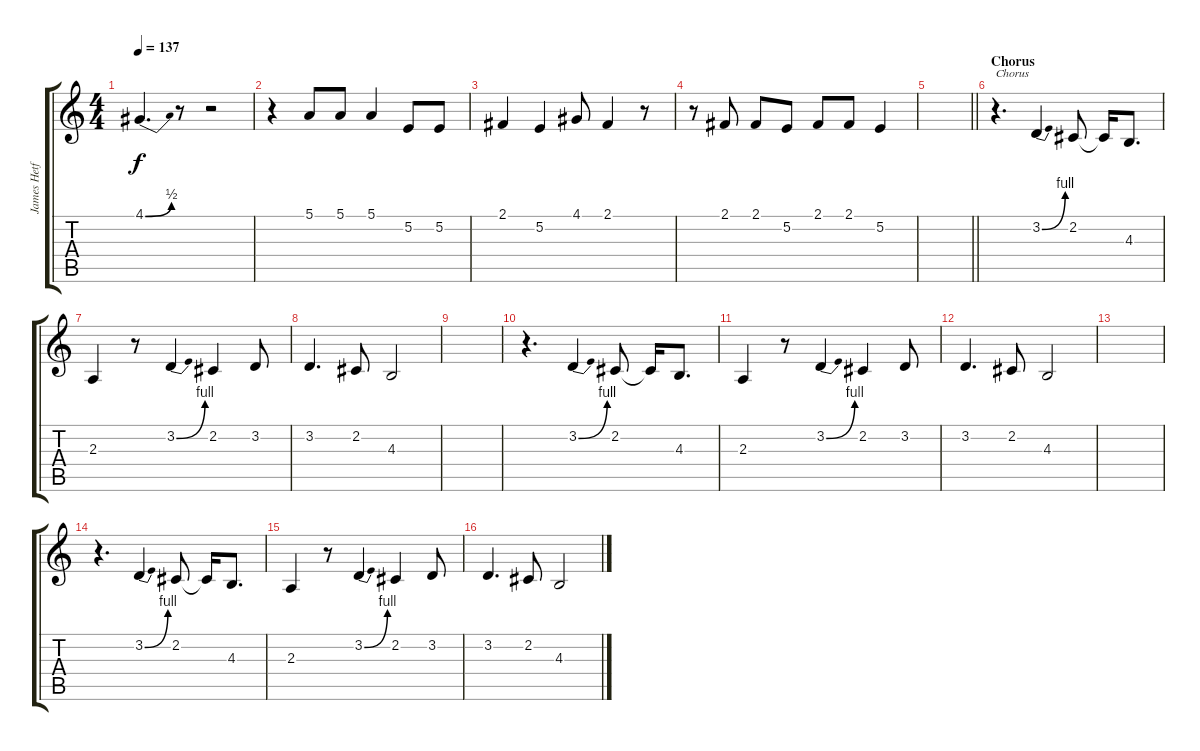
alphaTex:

\track ("James Hetfield" "James Hetf") {instrument harmonica}
\staff {score tabs}
\tuning (E4 B3 G3 D3 A2 E2) {hide}
\ts (4 4)
\tempo 137
\clef g2
\ks c
4.1{be (bend 0 0 60 2)}.4{d dy f} r.8 r.2 |
r.4 5.1.8 5.1.8 5.1.4 5.2.8 5.2.8 |
2.1.4 5.2.4 4.1.8 2.1.4 r.8 |
r.8 2.1.8 2.1.8 5.2.8 2.1.8 2.1.8 5.2.4 |
\barLineRight lightlight
|
\section ("" "Chorus")
r.4{d txt "Chorus"} 3.2{be (bend 0 0 60 4)}.4 2.2.8 2.2{t}.16 4.3.8{d} |
2.3.4 r.8 3.2{be (bend 0 0 60 4)}.4 2.2.4 3.2.8 |
3.2.4{d} 2.2.8 4.3.2 |
|
r.4{d} 3.2{be (bend 0 0 60 4)}.4 2.2.8 2.2{t}.16 4.3.8{d} |
2.3.4 r.8 3.2{be (bend 0 0 60 4)}.4 2.2.4 3.2.8 |
3.2.4{d} 2.2.8 4.3.2 |
|
r.4{d} 3.2{be (bend 0 0 60 4)}.4 2.2.8 2.2{t}.16 4.3.8{d} |
2.3.4 r.8 3.2{be (bend 0 0 60 4)}.4 2.2.4 3.2.8 |
3.2.4{d} 2.2.8 4.3.2
